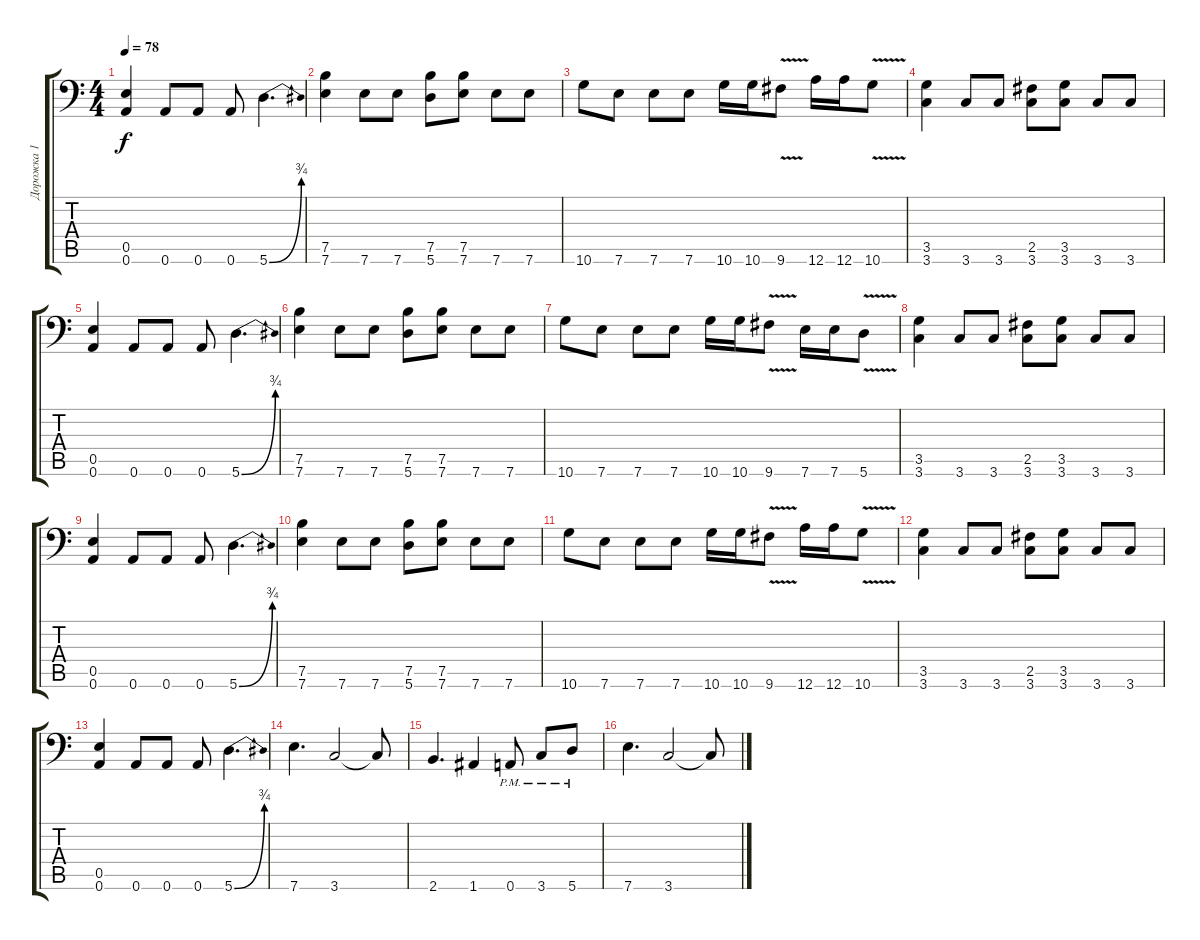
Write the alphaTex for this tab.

\track ("Дорожка 1" "Дорожка 1") {instrument distortionguitar}
\staff {score tabs}
\tuning (B3 Gb3 D3 A2 E2 A1) {hide}
\ts (4 4)
\tempo 78
\clef f4
\ks c
(0.5 0.6).4{dy f} 0.6.8 0.6.8 0.6.8 5.6{be (bend 0 0 60 3)}.4{d} |
(7.5 7.6).4 7.6.8 7.6.8 (7.5 5.6).8 (7.5 7.6).8 7.6.8 7.6.8 |
10.6.8 7.6.8 7.6.8 7.6.8 10.6.16 10.6.16 9.6{v}.8 12.6.16 12.6.16 10.6{v}.8 |
(3.5 3.6).4 3.6.8 3.6.8 (2.5 3.6).8 (3.5 3.6).8 3.6.8 3.6.8 |
(0.5 0.6).4 0.6.8 0.6.8 0.6.8 5.6{be (bend 0 0 60 3)}.4{d} |
(7.5 7.6).4 7.6.8 7.6.8 (7.5 5.6).8 (7.5 7.6).8 7.6.8 7.6.8 |
10.6.8 7.6.8 7.6.8 7.6.8 10.6.16 10.6.16 9.6{v}.8 7.6.16 7.6.16 5.6{v}.8 |
(3.5 3.6).4 3.6.8 3.6.8 (2.5 3.6).8 (3.5 3.6).8 3.6.8 3.6.8 |
(0.5 0.6).4 0.6.8 0.6.8 0.6.8 5.6{be (bend 0 0 60 3)}.4{d} |
(7.5 7.6).4 7.6.8 7.6.8 (7.5 5.6).8 (7.5 7.6).8 7.6.8 7.6.8 |
10.6.8 7.6.8 7.6.8 7.6.8 10.6.16 10.6.16 9.6{v}.8 12.6.16 12.6.16 10.6{v}.8 |
(3.5 3.6).4 3.6.8 3.6.8 (2.5 3.6).8 (3.5 3.6).8 3.6.8 3.6.8 |
(0.5 0.6).4 0.6.8 0.6.8 0.6.8 5.6{be (bend 0 0 60 3)}.4{d} |
7.6.4{d} 3.6.2 3.6{t}.8 |
2.6.4{d} 1.6.4 0.6{pm}.8 3.6{pm}.8 5.6{pm}.8 |
7.6.4{d} 3.6.2 3.6{t}.8
